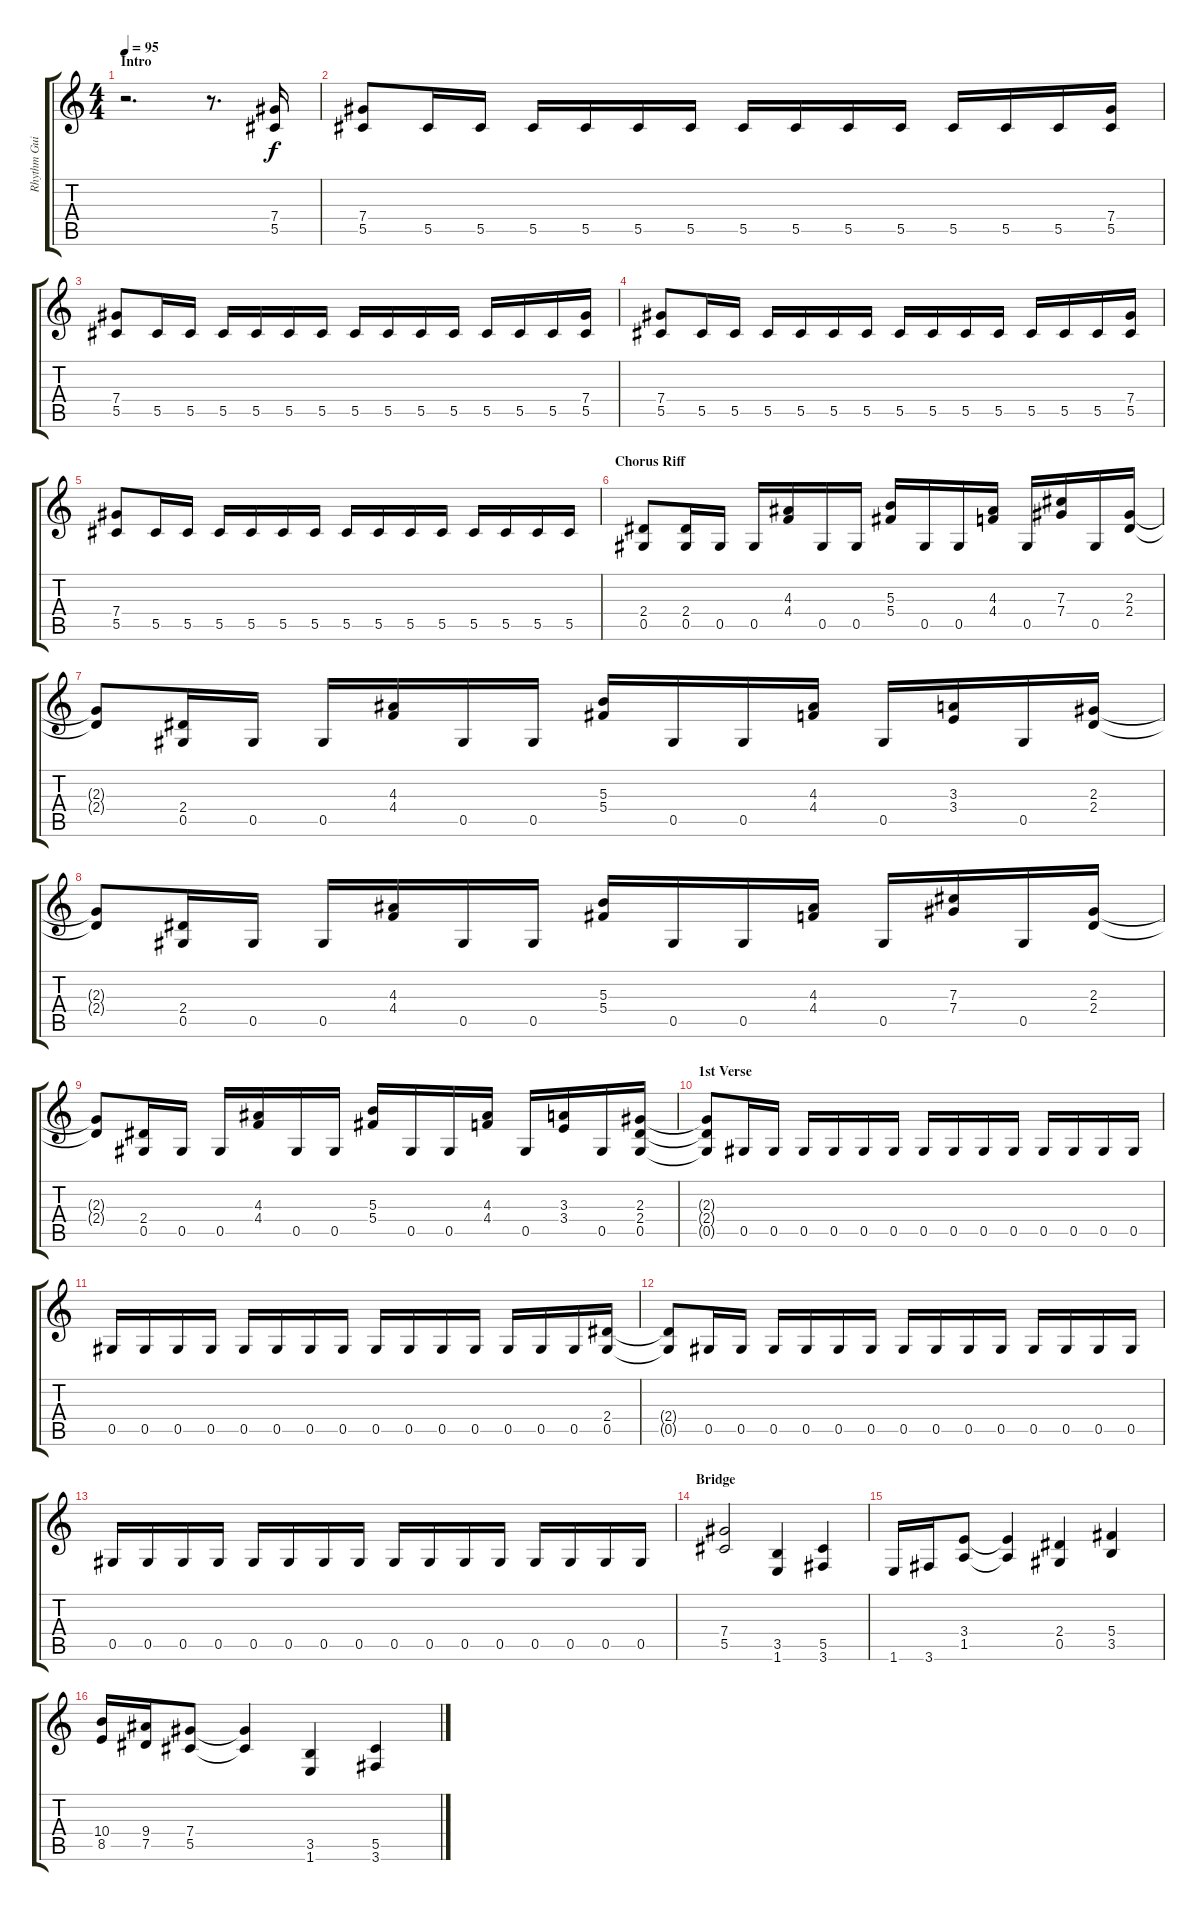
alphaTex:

\track ("Rhythm Guitar" "Rhythm Gui") {instrument distortionguitar}
\staff {score tabs}
\tuning (Eb4 Bb3 Gb3 Db3 Ab2 Eb2) {hide}
\ts (4 4)
\section ("" "Intro")
\tempo 95
\clef g2
\ks c
r.2{d dy f instrument distortionguitar} r.8{d} (7.4 5.5).16 |
(7.4 5.5).8 5.5.16 5.5.16 5.5.16 5.5.16 5.5.16 5.5.16 5.5.16 5.5.16 5.5.16 5.5.16 5.5.16 5.5.16 5.5.16 (7.4 5.5).16 |
(7.4 5.5).8 5.5.16 5.5.16 5.5.16 5.5.16 5.5.16 5.5.16 5.5.16 5.5.16 5.5.16 5.5.16 5.5.16 5.5.16 5.5.16 (7.4 5.5).16 |
(7.4 5.5).8 5.5.16 5.5.16 5.5.16 5.5.16 5.5.16 5.5.16 5.5.16 5.5.16 5.5.16 5.5.16 5.5.16 5.5.16 5.5.16 (7.4 5.5).16 |
(7.4 5.5).8 5.5.16 5.5.16 5.5.16 5.5.16 5.5.16 5.5.16 5.5.16 5.5.16 5.5.16 5.5.16 5.5.16 5.5.16 5.5.16 5.5.16 |
\section ("" "Chorus Riff")
(2.4 0.5).8 (2.4 0.5).16 0.5.16 0.5.16 (4.3 4.4).16 0.5.16 0.5.16 (5.3 5.4).16 0.5.16 0.5.16 (4.3 4.4).16 0.5.16 (7.3 7.4).16 0.5.16 (2.3 2.4).16 |
(2.3{t} 2.4{t}).8 (2.4 0.5).16 0.5.16 0.5.16 (4.3 4.4).16 0.5.16 0.5.16 (5.3 5.4).16 0.5.16 0.5.16 (4.3 4.4).16 0.5.16 (3.3 3.4).16 0.5.16 (2.3 2.4).16 |
(2.3{t} 2.4{t}).8 (2.4 0.5).16 0.5.16 0.5.16 (4.3 4.4).16 0.5.16 0.5.16 (5.3 5.4).16 0.5.16 0.5.16 (4.3 4.4).16 0.5.16 (7.3 7.4).16 0.5.16 (2.3 2.4).16 |
(2.3{t} 2.4{t}).8 (2.4 0.5).16 0.5.16 0.5.16 (4.3 4.4).16 0.5.16 0.5.16 (5.3 5.4).16 0.5.16 0.5.16 (4.3 4.4).16 0.5.16 (3.3 3.4).16 0.5.16 (2.3 2.4 0.5).16 |
\section ("" "1st Verse")
(2.3{t} 2.4{t} 0.5{t}).8 0.5.16 0.5.16 0.5.16 0.5.16 0.5.16 0.5.16 0.5.16 0.5.16 0.5.16 0.5.16 0.5.16 0.5.16 0.5.16 0.5.16 |
0.5.16 0.5.16 0.5.16 0.5.16 0.5.16 0.5.16 0.5.16 0.5.16 0.5.16 0.5.16 0.5.16 0.5.16 0.5.16 0.5.16 0.5.16 (2.4 0.5).16 |
(2.4{t} 0.5{t}).8 0.5.16 0.5.16 0.5.16 0.5.16 0.5.16 0.5.16 0.5.16 0.5.16 0.5.16 0.5.16 0.5.16 0.5.16 0.5.16 0.5.16 |
0.5.16 0.5.16 0.5.16 0.5.16 0.5.16 0.5.16 0.5.16 0.5.16 0.5.16 0.5.16 0.5.16 0.5.16 0.5.16 0.5.16 0.5.16 0.5.16 |
\section ("" "Bridge")
(7.4 5.5).2 (3.5 1.6).4 (5.5 3.6).4 |
1.6.16 3.6.16 (3.4 1.5).8 (3.4{t} 1.5{t}).4 (2.4 0.5).4 (5.4 3.5).4 |
(10.4 8.5).16 (9.4 7.5).16 (7.4 5.5).8 (7.4{t} 5.5{t}).4 (3.5 1.6).4 (5.5 3.6).4
